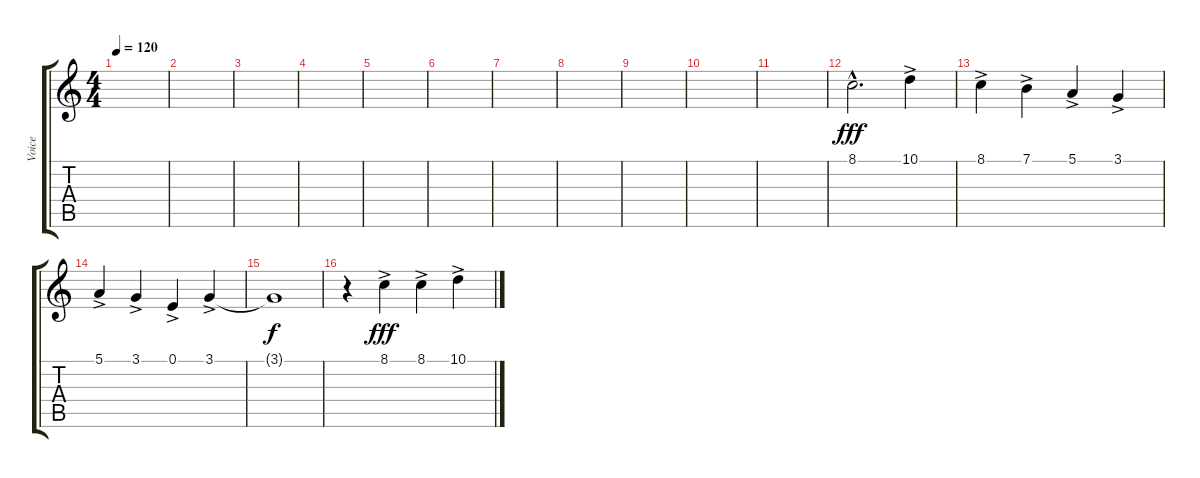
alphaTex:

\track ("Voice" "Voice") {instrument lead1square}
\staff {score tabs}
\tuning (E4 B3 G3 D3 A2 E2) {hide}
\ts (4 4)
\tempo 120
\clef g2
\ks c
|
|
|
|
|
|
|
|
|
|
|
8.1{hac}.2{d dy fff instrument choiraahs} 10.1{ac}.4 |
8.1{ac}.4 7.1{ac}.4 5.1{ac}.4 3.1{ac}.4 |
5.1{ac}.4 3.1{ac}.4 0.1{ac}.4 3.1{ac}.4 |
3.1{t}.1{dy f} |
r.4 8.1{ac}.4{dy fff} 8.1{ac}.4 10.1{ac}.4
